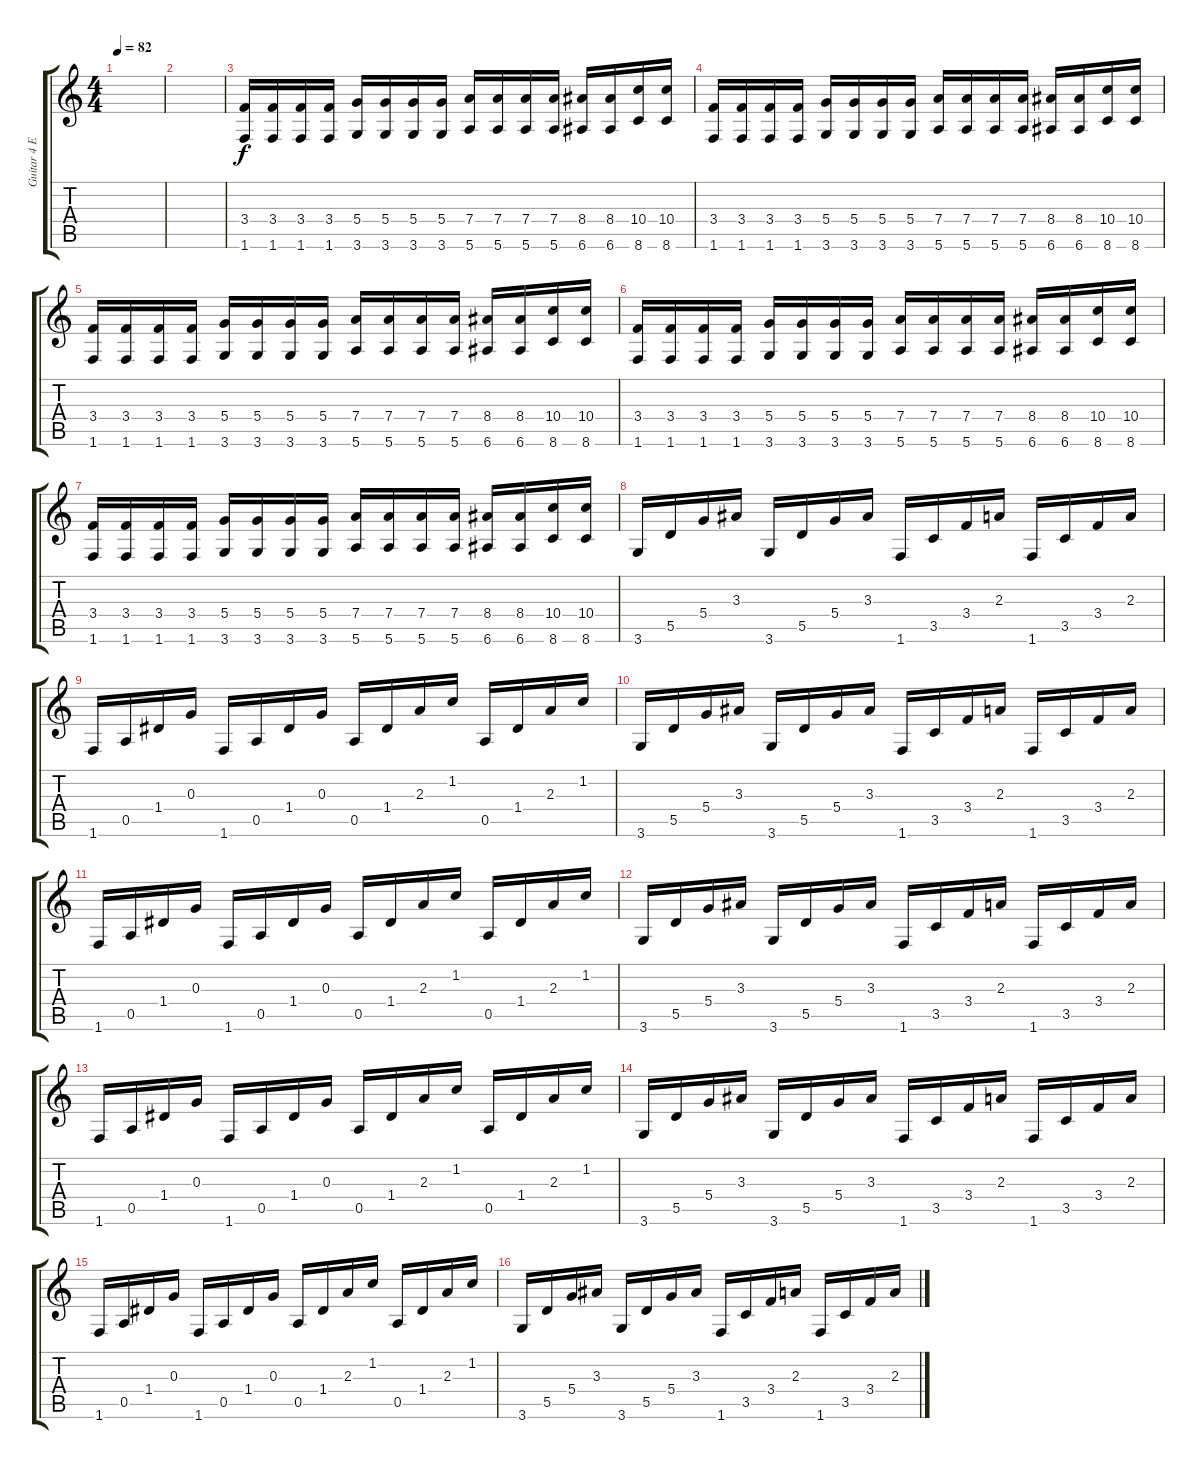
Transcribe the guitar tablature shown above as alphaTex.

\track ("Guitar 4 Electric" "Guitar 4 E") {instrument distortionguitar}
\staff {score tabs}
\tuning (E4 B3 G3 D3 A2 E2) {hide}
\ts (4 4)
\tempo 82
\clef g2
\ks c
|
|
(3.4 1.6).16{volume 13} (3.4 1.6).16 (3.4 1.6).16 (3.4 1.6).16 (5.4 3.6).16 (5.4 3.6).16 (5.4 3.6).16 (5.4 3.6).16 (7.4 5.6).16 (7.4 5.6).16 (7.4 5.6).16 (7.4 5.6).16 (8.4 6.6).16 (8.4 6.6).16 (10.4 8.6).16 (10.4 8.6).16 |
(3.4 1.6).16 (3.4 1.6).16 (3.4 1.6).16 (3.4 1.6).16 (5.4 3.6).16 (5.4 3.6).16 (5.4 3.6).16 (5.4 3.6).16 (7.4 5.6).16 (7.4 5.6).16 (7.4 5.6).16 (7.4 5.6).16 (8.4 6.6).16 (8.4 6.6).16 (10.4 8.6).16 (10.4 8.6).16 |
(3.4 1.6).16 (3.4 1.6).16 (3.4 1.6).16 (3.4 1.6).16 (5.4 3.6).16 (5.4 3.6).16 (5.4 3.6).16 (5.4 3.6).16 (7.4 5.6).16 (7.4 5.6).16 (7.4 5.6).16 (7.4 5.6).16 (8.4 6.6).16 (8.4 6.6).16 (10.4 8.6).16 (10.4 8.6).16 |
(3.4 1.6).16 (3.4 1.6).16 (3.4 1.6).16 (3.4 1.6).16 (5.4 3.6).16 (5.4 3.6).16 (5.4 3.6).16 (5.4 3.6).16 (7.4 5.6).16 (7.4 5.6).16 (7.4 5.6).16 (7.4 5.6).16 (8.4 6.6).16 (8.4 6.6).16 (10.4 8.6).16 (10.4 8.6).16 |
(3.4 1.6).16 (3.4 1.6).16 (3.4 1.6).16 (3.4 1.6).16 (5.4 3.6).16 (5.4 3.6).16 (5.4 3.6).16 (5.4 3.6).16 (7.4 5.6).16 (7.4 5.6).16 (7.4 5.6).16 (7.4 5.6).16 (8.4 6.6).16 (8.4 6.6).16 (10.4 8.6).16 (10.4 8.6).16 |
3.6.16 5.5.16 5.4.16 3.3.16 3.6.16 5.5.16 5.4.16 3.3.16 1.6.16 3.5.16 3.4.16 2.3.16 1.6.16 3.5.16 3.4.16 2.3.16 |
1.6.16 0.5.16 1.4.16 0.3.16 1.6.16 0.5.16 1.4.16 0.3.16 0.5.16 1.4.16 2.3.16 1.2.16 0.5.16 1.4.16 2.3.16 1.2.16 |
3.6.16 5.5.16 5.4.16 3.3.16 3.6.16 5.5.16 5.4.16 3.3.16 1.6.16 3.5.16 3.4.16 2.3.16 1.6.16 3.5.16 3.4.16 2.3.16 |
1.6.16 0.5.16 1.4.16 0.3.16 1.6.16 0.5.16 1.4.16 0.3.16 0.5.16 1.4.16 2.3.16 1.2.16 0.5.16 1.4.16 2.3.16 1.2.16 |
3.6.16 5.5.16 5.4.16 3.3.16 3.6.16 5.5.16 5.4.16 3.3.16 1.6.16 3.5.16 3.4.16 2.3.16 1.6.16 3.5.16 3.4.16 2.3.16 |
1.6.16 0.5.16 1.4.16 0.3.16 1.6.16 0.5.16 1.4.16 0.3.16 0.5.16 1.4.16 2.3.16 1.2.16 0.5.16 1.4.16 2.3.16 1.2.16 |
3.6.16 5.5.16 5.4.16 3.3.16 3.6.16 5.5.16 5.4.16 3.3.16 1.6.16 3.5.16 3.4.16 2.3.16 1.6.16 3.5.16 3.4.16 2.3.16 |
1.6.16 0.5.16 1.4.16 0.3.16 1.6.16 0.5.16 1.4.16 0.3.16 0.5.16 1.4.16 2.3.16 1.2.16 0.5.16 1.4.16 2.3.16 1.2.16 |
3.6.16 5.5.16 5.4.16 3.3.16 3.6.16 5.5.16 5.4.16 3.3.16 1.6.16 3.5.16 3.4.16 2.3.16 1.6.16 3.5.16 3.4.16 2.3.16
